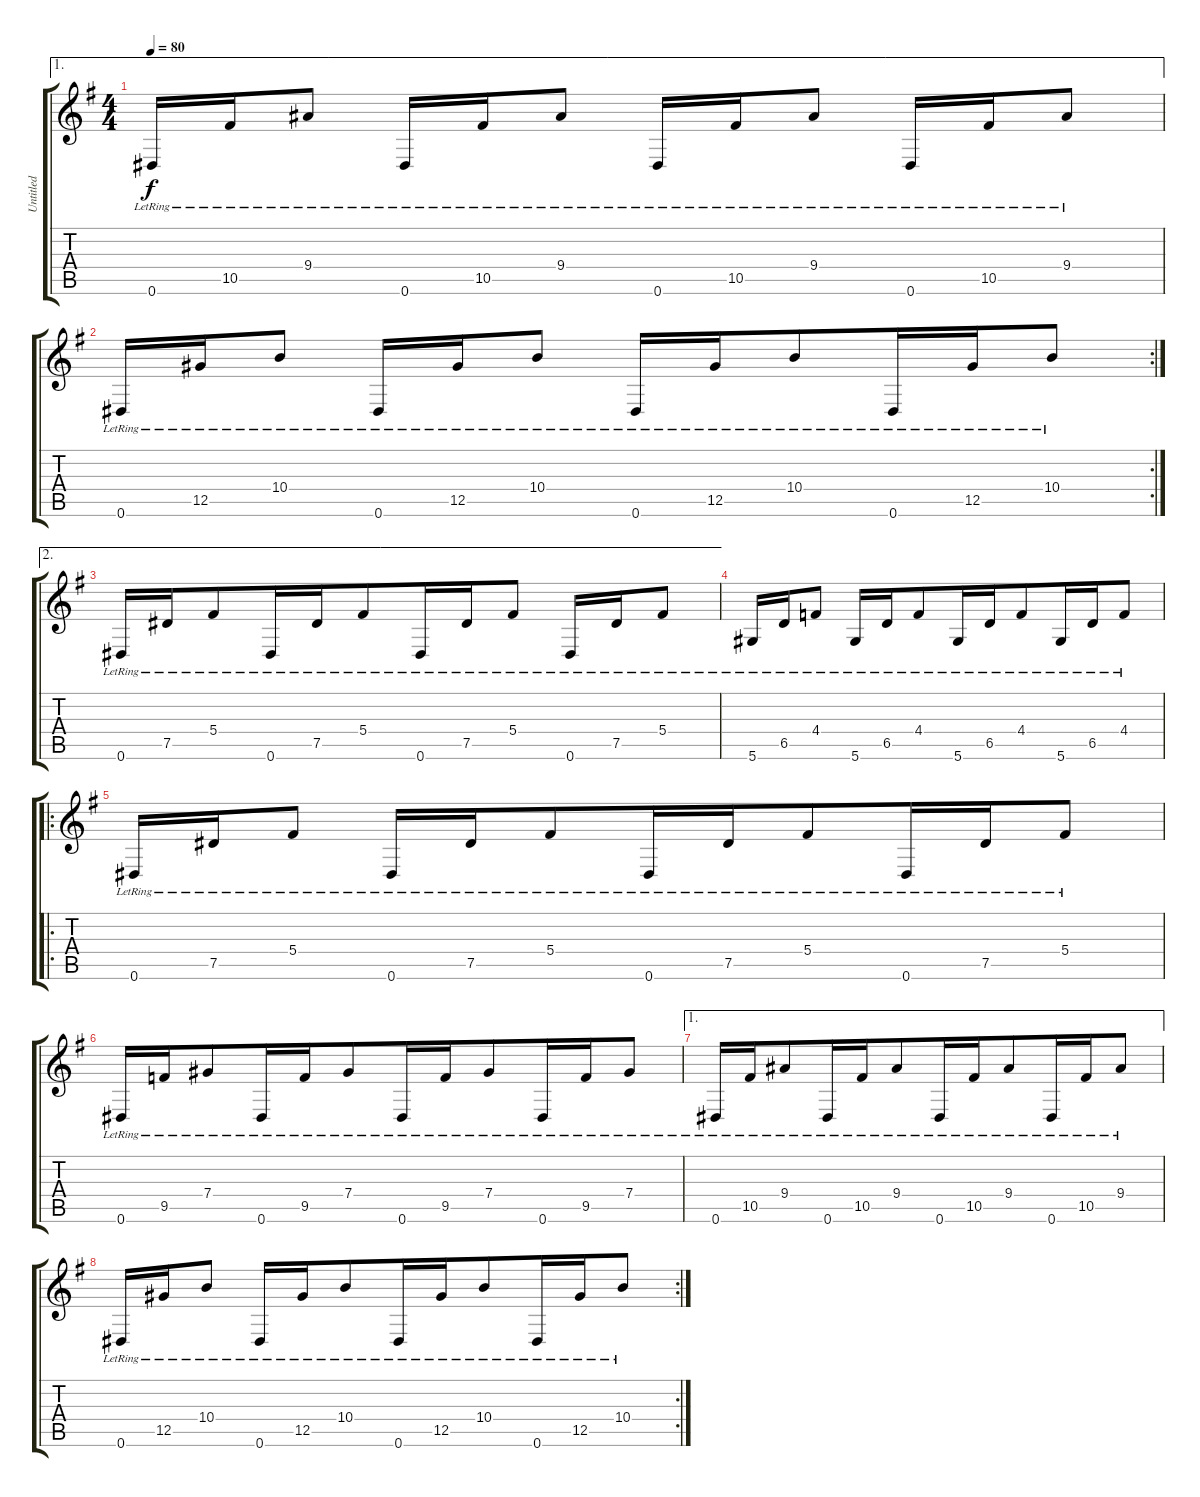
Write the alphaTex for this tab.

\track ("Untitled" "Untitled") {instrument acousticguitarnylon}
\staff {score tabs}
\tuning (Eb4 Bb3 Gb3 Db3 Ab2 Eb2) {hide}
\ae 1
\ts (4 4)
\tempo 80
\clef g2
\ks g
0.6{lr}.16{dy f} 10.5{lr}.16 9.4{lr}.8 0.6{lr}.16 10.5{lr}.16 9.4{lr}.8 0.6{lr}.16 10.5{lr}.16 9.4{lr}.8 0.6{lr}.16 10.5{lr}.16 9.4{lr}.8 |
\rc 2
0.6{lr}.16{beam merge} 12.5{lr}.16 10.4{lr}.8 0.6{lr}.16{beam merge} 12.5{lr}.16{beam merge} 10.4{lr}.8 0.6{lr}.16{beam merge} 12.5{lr}.16{beam merge} 10.4{lr}.8{beam merge} 0.6{lr}.16{beam merge} 12.5{lr}.16{beam merge} 10.4{lr}.8 |
\ae 2
0.6{lr}.16{beam merge} 7.5{lr}.16{beam merge} 5.4{lr}.8{beam merge} 0.6{lr}.16{beam merge} 7.5{lr}.16{beam merge} 5.4{lr}.8{beam merge} 0.6{lr}.16{beam merge} 7.5{lr}.16 5.4{lr}.8 0.6{lr}.16{beam merge} 7.5{lr}.16{beam merge} 5.4{lr}.8 |
5.6{lr}.16{beam merge} 6.5{lr}.16{beam merge} 4.4{lr}.8 5.6{lr}.16{beam merge} 6.5{lr}.16{beam merge} 4.4{lr}.8{beam merge} 5.6{lr}.16 6.5{lr}.16{beam merge} 4.4{lr}.8{beam merge} 5.6{lr}.16 6.5{lr}.16{beam merge} 4.4{lr}.8 |
\ro
0.6{lr}.16{beam merge} 7.5{lr}.16 5.4{lr}.8 0.6{lr}.16{beam merge} 7.5{lr}.16{beam merge} 5.4{lr}.8{beam merge} 0.6{lr}.16{beam merge} 7.5{lr}.16{beam merge} 5.4{lr}.8{beam merge} 0.6{lr}.16 7.5{lr}.16{beam merge} 5.4{lr}.8 |
0.6{lr}.16{beam merge} 9.5{lr}.16{beam merge} 7.4{lr}.8{beam merge} 0.6{lr}.16{beam merge} 9.5{lr}.16{beam merge} 7.4{lr}.8{beam merge} 0.6{lr}.16 9.5{lr}.16 7.4{lr}.8{beam merge} 0.6{lr}.16{beam merge} 9.5{lr}.16{beam merge} 7.4{lr}.8 |
\ae 1
0.6{lr}.16 10.5{lr}.16{beam merge} 9.4{lr}.8{beam merge} 0.6{lr}.16 10.5{lr}.16{beam merge} 9.4{lr}.8{beam merge} 0.6{lr}.16{beam merge} 10.5{lr}.16 9.4{lr}.8{beam merge} 0.6{lr}.16{beam merge} 10.5{lr}.16{beam merge} 9.4{lr}.8 |
\rc 2
0.6{lr}.16{beam merge} 12.5{lr}.16{beam merge} 10.4{lr}.8 0.6{lr}.16{beam merge} 12.5{lr}.16{beam merge} 10.4{lr}.8{beam merge} 0.6{lr}.16{beam merge} 12.5{lr}.16 10.4{lr}.8{beam merge} 0.6{lr}.16{beam merge} 12.5{lr}.16{beam merge} 10.4{lr}.8
